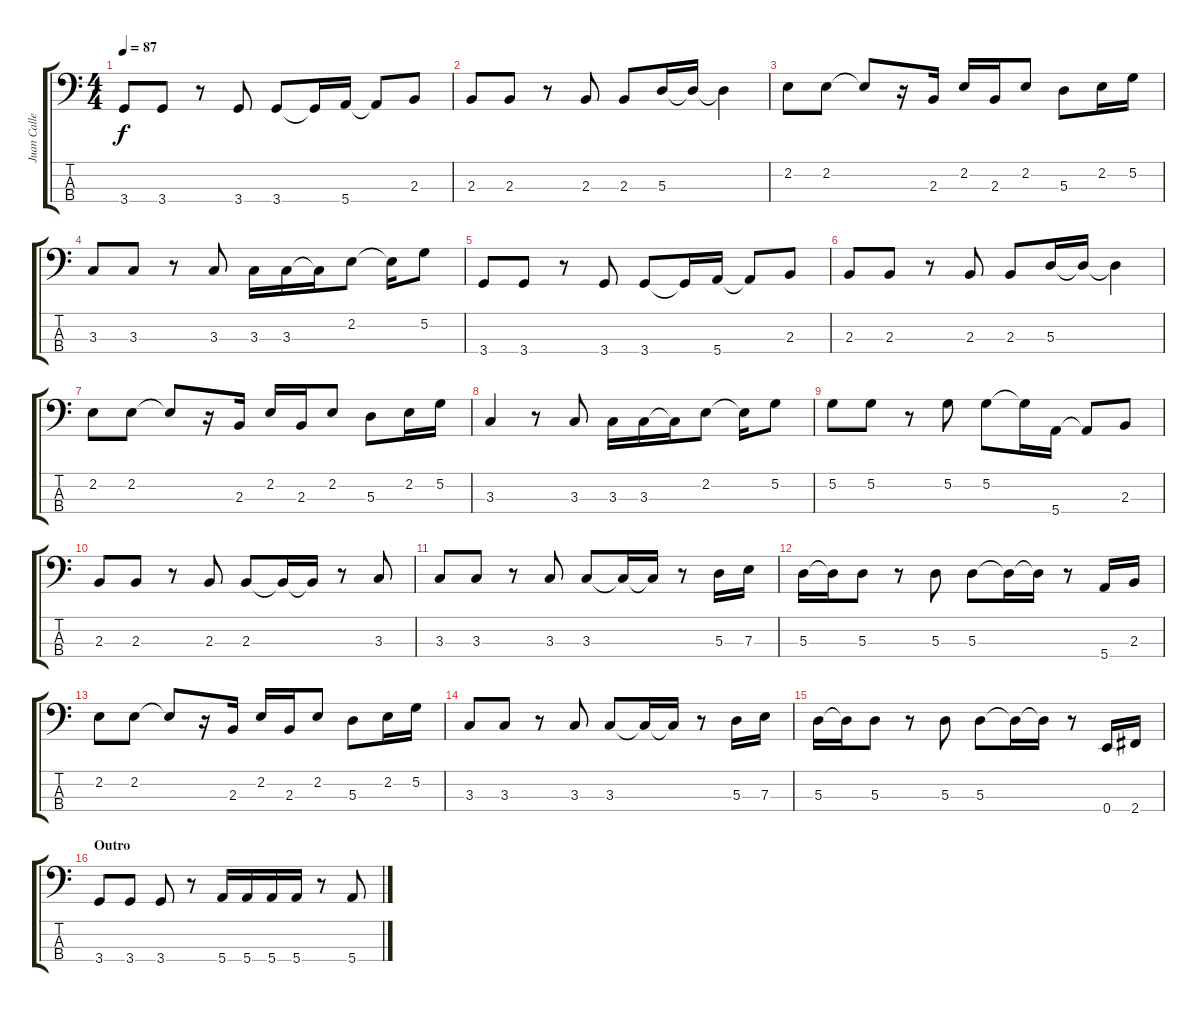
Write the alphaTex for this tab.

\track ("Juan Calleros" "Juan Calle") {instrument electricbassfinger}
\staff {score tabs}
\tuning (G2 D2 A1 E1) {hide}
\ts (4 4)
\tempo 87
\clef f4
\ks c
3.4.8{dy f} 3.4.8 r.8 3.4.8 3.4.8 3.4{t}.16 5.4.16 5.4{t}.8 2.3.8 |
2.3.8 2.3.8 r.8 2.3.8 2.3.8 5.3.16 5.3{t}.16 5.3{t}.4 |
2.2.8 2.2.8 2.2{t}.8 r.16 2.3.16 2.2.16 2.3.16 2.2.8 5.3.8 2.2.16 5.2.16 |
3.3.8 3.3.8 r.8 3.3.8 3.3.16 3.3.16 3.3{t}.16 2.2.8 2.2{t}.16 5.2.8 |
3.4.8 3.4.8 r.8 3.4.8 3.4.8 3.4{t}.16 5.4.16 5.4{t}.8 2.3.8 |
2.3.8 2.3.8 r.8 2.3.8 2.3.8 5.3.16 5.3{t}.16 5.3{t}.4 |
2.2.8 2.2.8 2.2{t}.8 r.16 2.3.16 2.2.16 2.3.16 2.2.8 5.3.8 2.2.16 5.2.16 |
3.3.4 r.8 3.3.8 3.3.16 3.3.16 3.3{t}.16 2.2.8 2.2{t}.16 5.2.8 |
5.2.8 5.2.8 r.8 5.2.8 5.2.8 5.2{t}.16 5.4.16 5.4{t}.8 2.3.8 |
2.3.8 2.3.8 r.8 2.3.8 2.3.8 2.3{t}.16 2.3{t}.16 r.8 3.3.8 |
3.3.8 3.3.8 r.8 3.3.8 3.3.8 3.3{t}.16 3.3{t}.16 r.8 5.3.16 7.3.16 |
5.3.16 5.3{t}.16 5.3.8 r.8 5.3.8 5.3.8 5.3{t}.16 5.3{t}.16 r.8 5.4.16 2.3.16 |
2.2.8 2.2.8 2.2{t}.8 r.16 2.3.16 2.2.16 2.3.16 2.2.8 5.3.8 2.2.16 5.2.16 |
3.3.8 3.3.8 r.8 3.3.8 3.3.8 3.3{t}.16 3.3{t}.16 r.8 5.3.16 7.3.16 |
5.3.16 5.3{t}.16 5.3.8 r.8 5.3.8 5.3.8 5.3{t}.16 5.3{t}.16 r.8 0.4.16 2.4.16 |
\section ("" "Outro")
3.4.8 3.4.8 3.4.8 r.8 5.4.16 5.4.16 5.4.16 5.4.16 r.8 5.4.8
